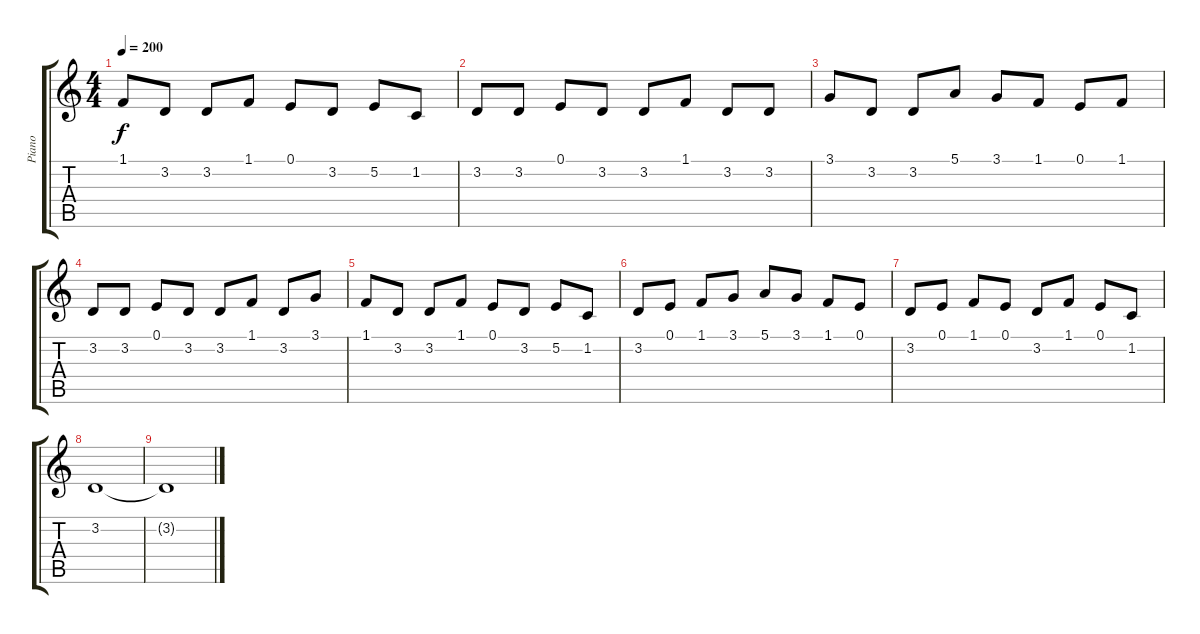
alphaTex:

\track ("Piano" "Piano") {instrument acousticgrandpiano}
\staff {score tabs}
\tuning (E4 B3 Ab3 E3 B2 E2) {hide}
\ts (4 4)
\tempo 200
\clef g2
\ks c
1.1.8{dy f} 3.2.8 3.2.8 1.1.8 0.1.8 3.2.8 5.2.8 1.2.8 |
3.2.8 3.2.8 0.1.8 3.2.8 3.2.8 1.1.8 3.2.8 3.2.8 |
3.1.8 3.2.8 3.2.8 5.1.8 3.1.8 1.1.8 0.1.8 1.1.8 |
3.2.8 3.2.8 0.1.8 3.2.8 3.2.8 1.1.8 3.2.8 3.1.8 |
1.1.8 3.2.8 3.2.8 1.1.8 0.1.8 3.2.8 5.2.8 1.2.8 |
3.2.8 0.1.8 1.1.8 3.1.8 5.1.8 3.1.8 1.1.8 0.1.8 |
3.2.8 0.1.8 1.1.8 0.1.8 3.2.8 1.1.8 0.1.8 1.2.8 |
3.2.1 |
3.2{t}.1
